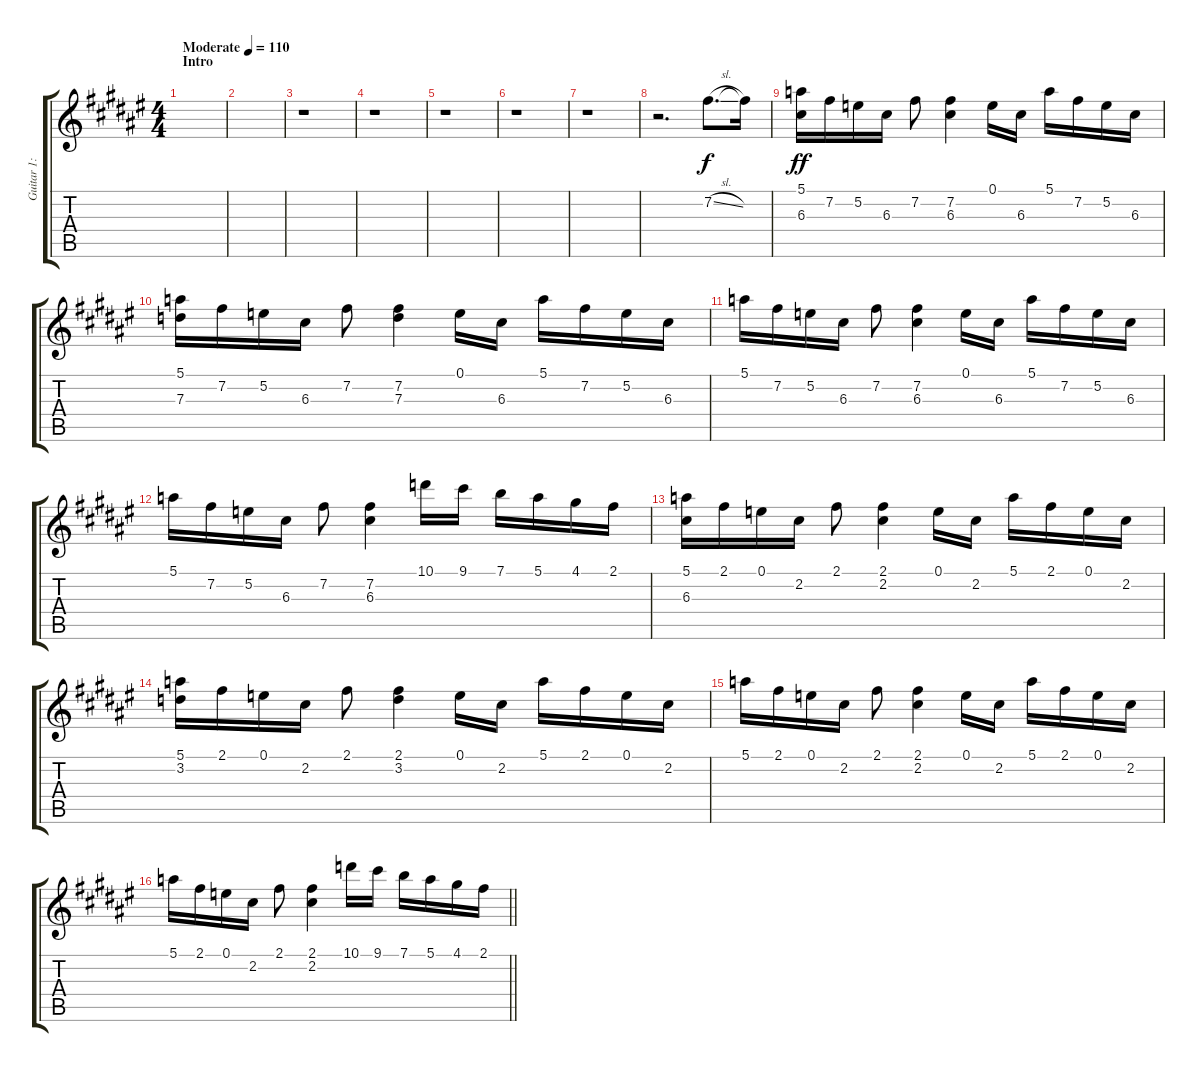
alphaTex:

\track ("Guitar 1: Eddie Martinez" "Guitar 1: ") {instrument electricguitarjazz}
\staff {score tabs}
\tuning (E4 B3 G3 D3 A2 E2) {hide}
\ts (4 4)
\section ("" "Intro")
\tempo (110 "Moderate")
\clef g2
\ks f#
|
|
r.1 |
r.1 |
r.1 |
r.1 |
r.1 |
r.2{d} 7.2{sl}.8{d} 7.2{t}.16{dy f} |
(5.1 6.3).16{dy ff} 7.2.16 5.2.16 6.3.16 7.2.8 (7.2 6.3).4 0.1.16 6.3.16 5.1.16 7.2.16 5.2.16 6.3.16 |
(5.1 7.3).16 7.2.16 5.2.16 6.3.16 7.2.8 (7.2 7.3).4 0.1.16 6.3.16 5.1.16 7.2.16 5.2.16 6.3.16 |
5.1.16 7.2.16 5.2.16 6.3.16 7.2.8 (7.2 6.3).4 0.1.16 6.3.16 5.1.16 7.2.16 5.2.16 6.3.16 |
5.1.16 7.2.16 5.2.16 6.3.16 7.2.8 (7.2 6.3).4 10.1.16 9.1.16 7.1.16 5.1.16 4.1.16 2.1.16 |
(5.1 6.3).16 2.1.16 0.1.16 2.2.16 2.1.8 (2.1 2.2).4 0.1.16 2.2.16 5.1.16 2.1.16 0.1.16 2.2.16 |
(5.1 3.2).16 2.1.16 0.1.16 2.2.16 2.1.8 (2.1 3.2).4 0.1.16 2.2.16 5.1.16 2.1.16 0.1.16 2.2.16 |
5.1.16 2.1.16 0.1.16 2.2.16 2.1.8 (2.1 2.2).4 0.1.16 2.2.16 5.1.16 2.1.16 0.1.16 2.2.16 |
\barLineRight lightlight
5.1.16 2.1.16 0.1.16 2.2.16 2.1.8 (2.1 2.2).4 10.1.16 9.1.16 7.1.16 5.1.16 4.1.16 2.1.16
